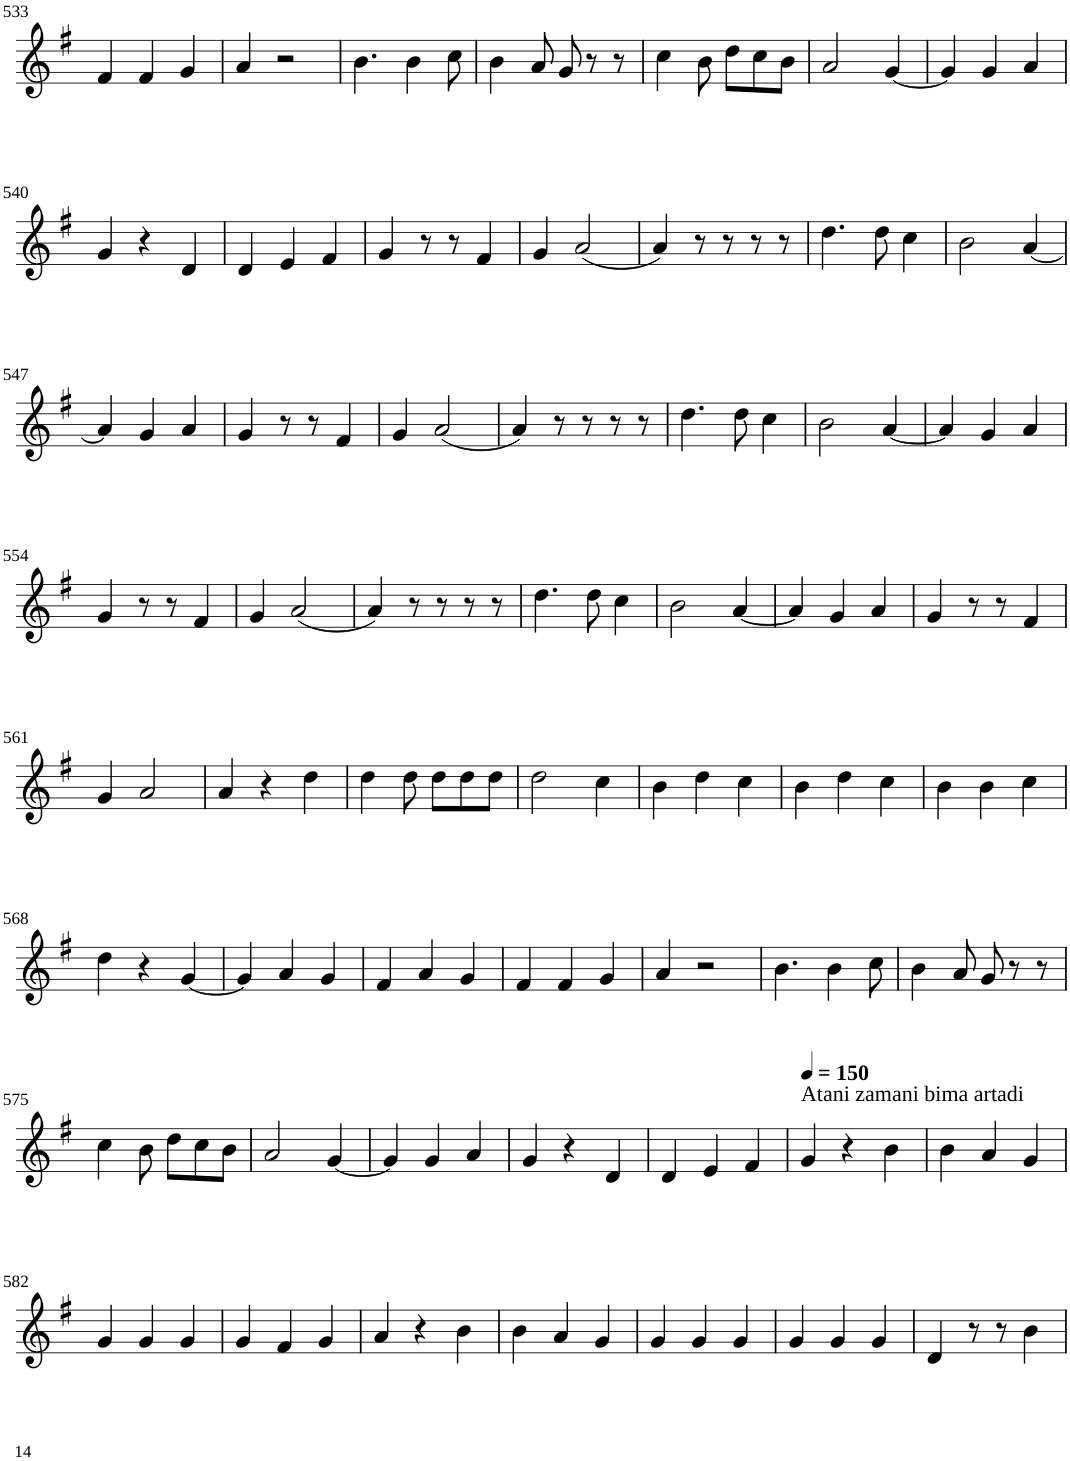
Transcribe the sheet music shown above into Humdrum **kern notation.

**kern
*part1
*staff1
*I"Violin
!!LO:PB:g=z
*clefG2
*k[f#]
*G:
*M6/8
=533
4f#/
4f#/
4g/
=534
4a/
2r
=535
4.b\
4b\
8cc\
=536
4b\
8a/
8g/
8r
8r
=537
4cc\
8b\
8dd\L
8cc\
8b\J
=538
2a/
[4g/
=539
4g/]
4g/
4a/
!!LO:LB:g=z
=540
4g/
4r
4d/
=541
4d/
4e/
4f#/
=542
4g/
8r
8r
4f#/
=543
4g/
(2a/
=544
4a/)
8r
8r
8r
8r
=545
4.dd\
8dd\
4cc\
=546
2b\
[4a/
!!LO:LB:g=z
=547
4a/]
4g/
4a/
=548
4g/
8r
8r
4f#/
=549
4g/
(2a/
=550
4a/)
8r
8r
8r
8r
=551
4.dd\
8dd\
4cc\
=552
2b\
[4a/
=553
4a/]
4g/
4a/
!!LO:LB:g=z
=554
4g/
8r
8r
4f#/
=555
4g/
(2a/
=556
4a/)
8r
8r
8r
8r
=557
4.dd\
8dd\
4cc\
=558
2b\
[4a/
=559
4a/]
4g/
4a/
=560
4g/
8r
8r
4f#/
!!LO:LB:g=z
=561
4g/
2a/
=562
4a/
4r
4dd\
=563
4dd\
8dd\
8dd\L
8dd\
8dd\J
=564
2dd\
4cc\
=565
4b\
4dd\
4cc\
=566
4b\
4dd\
4cc\
=567
4b\
4b\
4cc\
!!LO:LB:g=z
=568
4dd\
4r
[4g/
=569
4g/]
4a/
4g/
=570
4f#/
4a/
4g/
=571
4f#/
4f#/
4g/
=572
4a/
2r
=573
4.b\
4b\
8cc\
=574
4b\
8a/
8g/
8r
8r
!!LO:LB:g=z
=575
4cc\
8b\
8dd\L
8cc\
8b\J
=576
2a/
[4g/
=577
4g/]
4g/
4a/
=578
4g/
4r
4d/
=579
4d/
4e/
4f#/
=580
*MM150
!LO:TX:a:t=Atani zamani bima artadi
4g/
4r
4b\
=581
4b\
4a/
4g/
!!LO:LB:g=z
=582
4g/
4g/
4g/
=583
4g/
4f#/
4g/
=584
4a/
4r
4b\
=585
4b\
4a/
4g/
=586
4g/
4g/
4g/
=587
4g/
4g/
4g/
=588
4d/
8r
8r
4b\
=
*-
